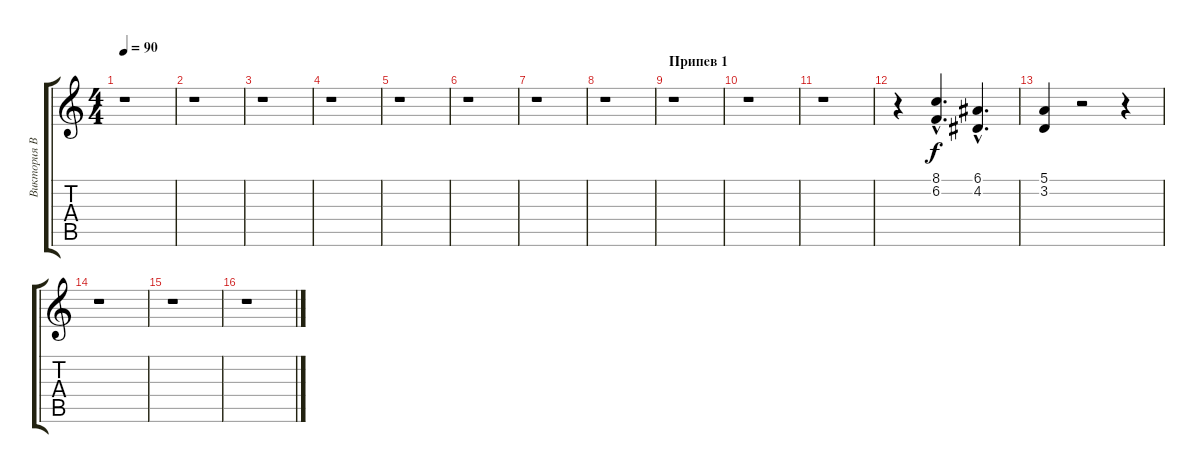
\track ("Виктория Вилоган" "Виктория В") {instrument brightacousticpiano}
\staff {score tabs}
\tuning (E4 B3 G3 D3 A2 E2) {hide}
\ts (4 4)
\tempo 90
\clef g2
\ks c
r.1{dy f} |
r.1 |
r.1 |
r.1 |
r.1 |
r.1 |
r.1 |
r.1 |
\section ("" "Припев 1")
r.1 |
r.1 |
r.1 |
r.4 (8.1{hac} 6.2{hac}).4{d} (6.1{hac} 4.2{hac}).4{d} |
(5.1 3.2).4 r.2 r.4 |
r.1 |
r.1 |
r.1
